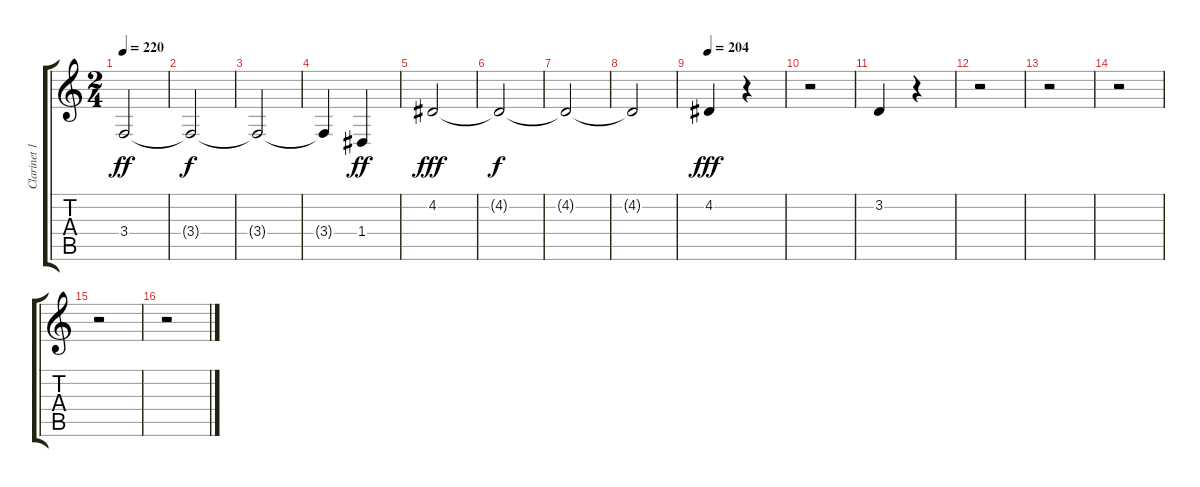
\track ("Clarinet 1" "Clarinet 1") {instrument clarinet}
\staff {score tabs}
\tuning (E4 B3 G3 D3 A2 E2) {hide}
\ts (2 4)
\tempo 220
\clef g2
\ks c
3.4.2{dy ff} |
3.4{t}.2{dy f} |
3.4{t}.2 |
3.4{t}.4 1.4.4{dy ff} |
4.2.2{dy fff} |
4.2{t}.2{dy f} |
4.2{t}.2 |
4.2{t}.2 |
\tempo 204
4.2.4{dy fff} r.4 |
r.2 |
3.2.4 r.4 |
r.2 |
r.2 |
r.2 |
r.2 |
r.2
